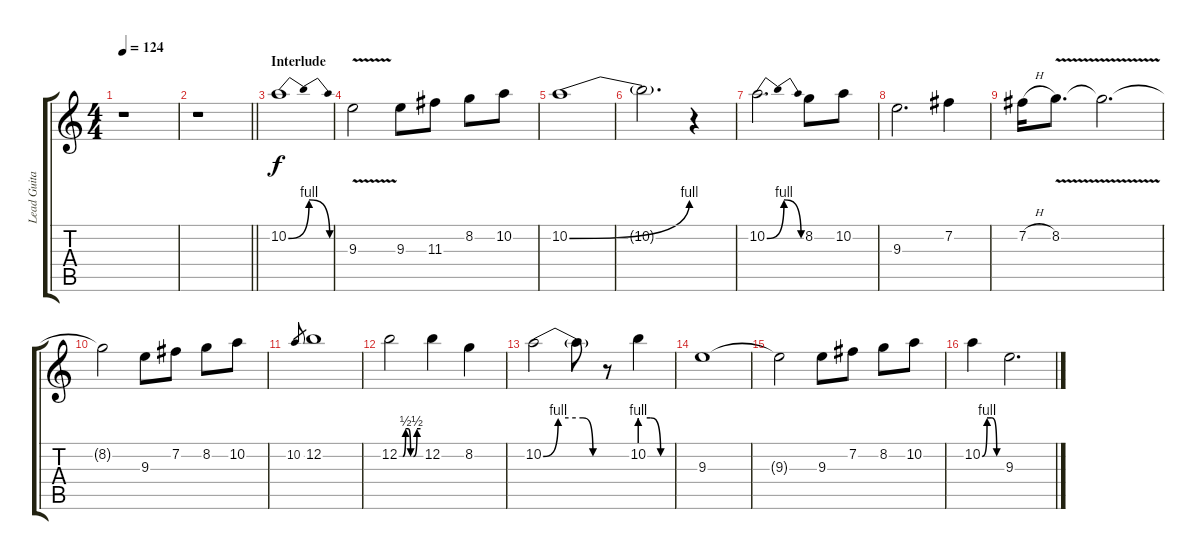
\track ("Lead Guitar" "Lead Guita") {instrument overdrivenguitar}
\staff {score tabs}
\tuning (E4 B3 G3 D3 A2 E2) {hide}
\ts (4 4)
\tempo 124
\clef g2
\ks c
r.1{dy f} |
\barLineRight lightlight
r.1 |
\section ("" "Interlude")
10.2{be (bendrelease 0 0 7 4 49 4 60 0)}.1 |
9.3{v}.2 9.3.8 11.3.8 8.2.8 10.2.8 |
10.2{be (bend 0 0 60 4)}.1 |
10.2{t}.2{d} r.4 |
10.2{be (bendrelease 0 0 10 4 50 4 60 0)}.2{d} 8.2.8 10.2.8 |
9.3.2{d} 7.2.4 |
7.2{h}.16 8.2{v}.8{d} 8.2{t}.2{d} |
8.2{t}.2 9.3.8 7.2.8 8.2.8 10.2.8 |
10.2.8{gr} 12.2.1 |
12.2{be (custom 0 0 10 0 18 2 25 2 32 0 40 0 50 2 60 2)}.2 12.2.4 8.2.4 |
10.2{be (custom 0 0 15 4 40 4 50 0 60 0)}.2 10.2{t}.8 r.8 10.2{be (custom 0 4 20 4 40 0 60 0)}.4 |
9.3.1 |
9.3{t}.2 9.3.8 7.2.8 8.2.8 10.2.8 |
10.2{be (custom 0 0 15 4 30 4 45 0 60 0)}.4 9.3.2{d}
